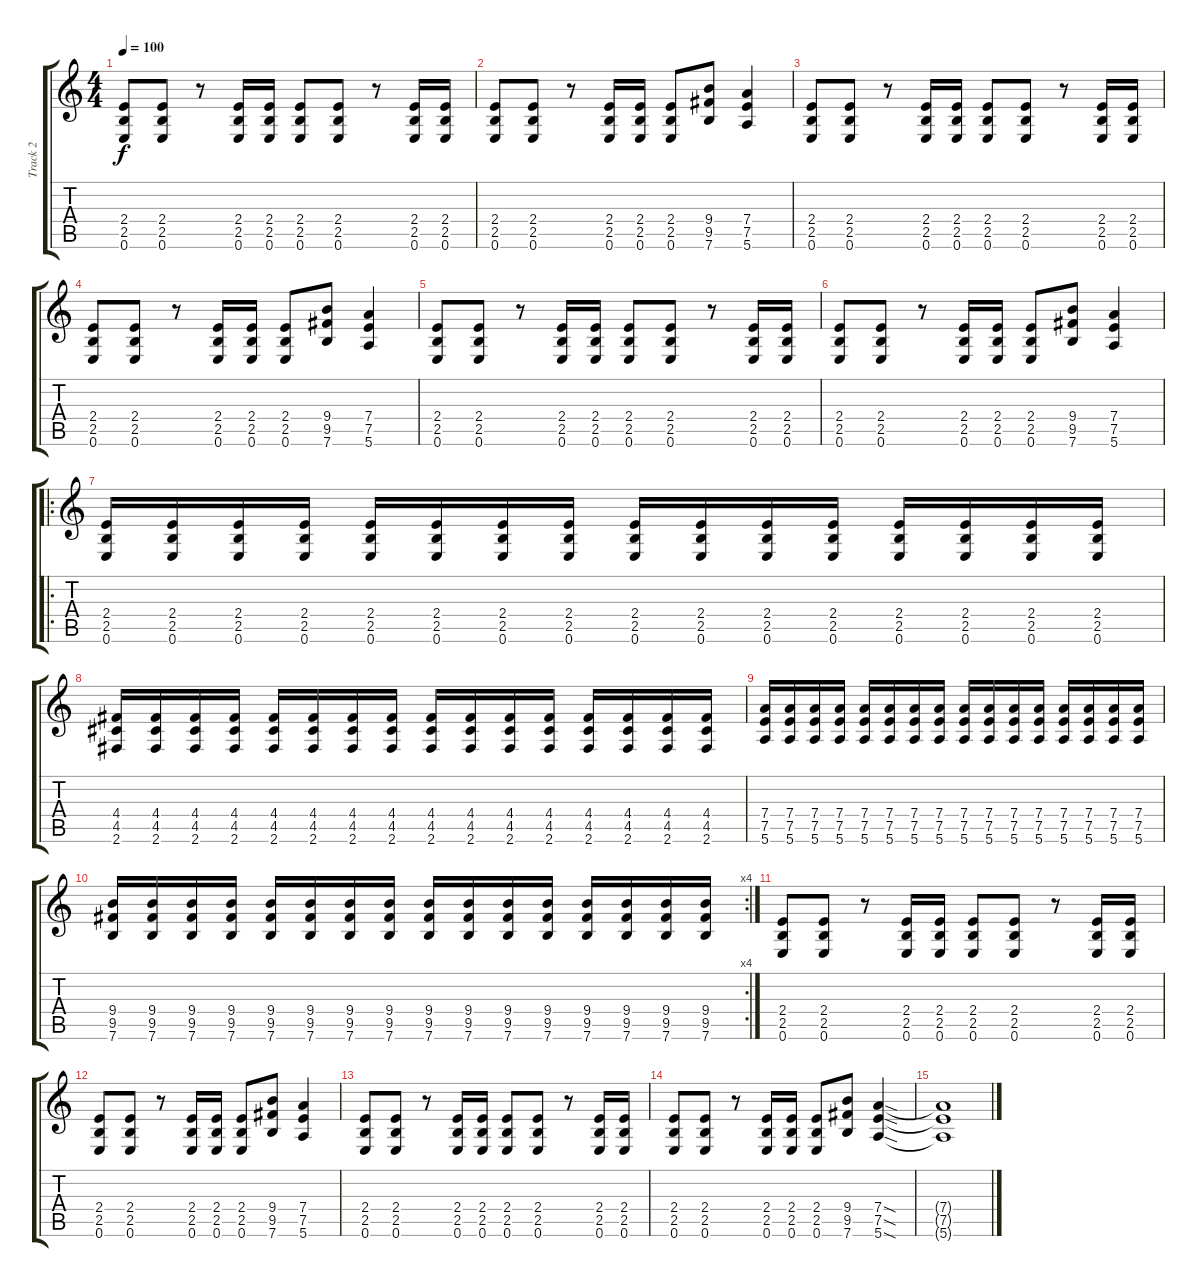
\track ("Track 2" "Track 2") {instrument distortionguitar}
\staff {score tabs}
\tuning (E4 B3 G3 D3 A2 E2) {hide}
\ts (4 4)
\tempo 100
\clef g2
\ks c
(2.4 2.5 0.6).8{dy f} (2.4 2.5 0.6).8 r.8 (2.4 2.5 0.6).16 (2.4 2.5 0.6).16 (2.4 2.5 0.6).8 (2.4 2.5 0.6).8 r.8 (2.4 2.5 0.6).16 (2.4 2.5 0.6).16 |
(2.4 2.5 0.6).8 (2.4 2.5 0.6).8 r.8 (2.4 2.5 0.6).16 (2.4 2.5 0.6).16 (2.4 2.5 0.6).8 (9.4 9.5 7.6).8 (7.4 7.5 5.6).4 |
(2.4 2.5 0.6).8 (2.4 2.5 0.6).8 r.8 (2.4 2.5 0.6).16 (2.4 2.5 0.6).16 (2.4 2.5 0.6).8 (2.4 2.5 0.6).8 r.8 (2.4 2.5 0.6).16 (2.4 2.5 0.6).16 |
(2.4 2.5 0.6).8 (2.4 2.5 0.6).8 r.8 (2.4 2.5 0.6).16 (2.4 2.5 0.6).16 (2.4 2.5 0.6).8 (9.4 9.5 7.6).8 (7.4 7.5 5.6).4 |
(2.4 2.5 0.6).8 (2.4 2.5 0.6).8 r.8 (2.4 2.5 0.6).16 (2.4 2.5 0.6).16 (2.4 2.5 0.6).8 (2.4 2.5 0.6).8 r.8 (2.4 2.5 0.6).16 (2.4 2.5 0.6).16 |
(2.4 2.5 0.6).8 (2.4 2.5 0.6).8 r.8 (2.4 2.5 0.6).16 (2.4 2.5 0.6).16 (2.4 2.5 0.6).8 (9.4 9.5 7.6).8 (7.4 7.5 5.6).4 |
\ro
(2.4 2.5 0.6).16 (2.4 2.5 0.6).16 (2.4 2.5 0.6).16 (2.4 2.5 0.6).16 (2.4 2.5 0.6).16 (2.4 2.5 0.6).16 (2.4 2.5 0.6).16 (2.4 2.5 0.6).16 (2.4 2.5 0.6).16 (2.4 2.5 0.6).16 (2.4 2.5 0.6).16 (2.4 2.5 0.6).16 (2.4 2.5 0.6).16 (2.4 2.5 0.6).16 (2.4 2.5 0.6).16 (2.4 2.5 0.6).16 |
(4.4 4.5 2.6).16 (4.4 4.5 2.6).16 (4.4 4.5 2.6).16 (4.4 4.5 2.6).16 (4.4 4.5 2.6).16 (4.4 4.5 2.6).16 (4.4 4.5 2.6).16 (4.4 4.5 2.6).16 (4.4 4.5 2.6).16 (4.4 4.5 2.6).16 (4.4 4.5 2.6).16 (4.4 4.5 2.6).16 (4.4 4.5 2.6).16 (4.4 4.5 2.6).16 (4.4 4.5 2.6).16 (4.4 4.5 2.6).16 |
(7.4 7.5 5.6).16 (7.4 7.5 5.6).16 (7.4 7.5 5.6).16 (7.4 7.5 5.6).16 (7.4 7.5 5.6).16 (7.4 7.5 5.6).16 (7.4 7.5 5.6).16 (7.4 7.5 5.6).16 (7.4 7.5 5.6).16 (7.4 7.5 5.6).16 (7.4 7.5 5.6).16 (7.4 7.5 5.6).16 (7.4 7.5 5.6).16 (7.4 7.5 5.6).16 (7.4 7.5 5.6).16 (7.4 7.5 5.6).16 |
\rc 4
(9.4 9.5 7.6).16 (9.4 9.5 7.6).16 (9.4 9.5 7.6).16 (9.4 9.5 7.6).16 (9.4 9.5 7.6).16 (9.4 9.5 7.6).16 (9.4 9.5 7.6).16 (9.4 9.5 7.6).16 (9.4 9.5 7.6).16 (9.4 9.5 7.6).16 (9.4 9.5 7.6).16 (9.4 9.5 7.6).16 (9.4 9.5 7.6).16 (9.4 9.5 7.6).16 (9.4 9.5 7.6).16 (9.4 9.5 7.6).16 |
(2.4 2.5 0.6).8 (2.4 2.5 0.6).8 r.8 (2.4 2.5 0.6).16 (2.4 2.5 0.6).16 (2.4 2.5 0.6).8 (2.4 2.5 0.6).8 r.8 (2.4 2.5 0.6).16 (2.4 2.5 0.6).16 |
(2.4 2.5 0.6).8 (2.4 2.5 0.6).8 r.8 (2.4 2.5 0.6).16 (2.4 2.5 0.6).16 (2.4 2.5 0.6).8 (9.4 9.5 7.6).8 (7.4 7.5 5.6).4 |
(2.4 2.5 0.6).8 (2.4 2.5 0.6).8 r.8 (2.4 2.5 0.6).16 (2.4 2.5 0.6).16 (2.4 2.5 0.6).8 (2.4 2.5 0.6).8 r.8 (2.4 2.5 0.6).16 (2.4 2.5 0.6).16 |
(2.4 2.5 0.6).8 (2.4 2.5 0.6).8 r.8 (2.4 2.5 0.6).16 (2.4 2.5 0.6).16 (2.4 2.5 0.6).8 (9.4 9.5 7.6).8 (7.4{sod} 7.5{sod} 5.6{sod}).4 |
(7.4{t} 7.5{t} 5.6{t}).1
